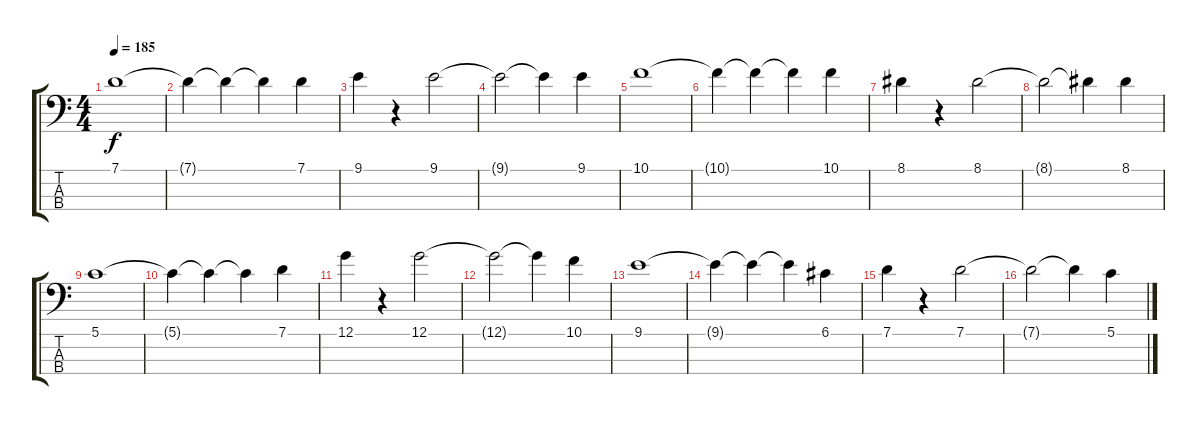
\track "" {instrument electricbassfinger}
\staff {score tabs}
\tuning (G2 D2 A1 E1) {hide}
\ts (4 4)
\tempo 185
\clef f4
\ks c
7.1.1{dy f} |
7.1{t}.4 7.1{t}.4 7.1{t}.4 7.1.4 |
9.1.4 r.4 9.1.2 |
9.1{t}.2 9.1{t}.4 9.1.4 |
10.1.1 |
10.1{t}.4 10.1{t}.4 10.1{t}.4 10.1.4 |
8.1.4 r.4 8.1.2 |
8.1{t}.2 8.1{t}.4 8.1.4 |
5.1.1 |
5.1{t}.4 5.1{t}.4 5.1{t}.4 7.1.4 |
12.1.4 r.4 12.1.2 |
12.1{t}.2 12.1{t}.4 10.1.4 |
9.1.1 |
9.1{t}.4 9.1{t}.4 9.1{t}.4 6.1.4 |
7.1.4 r.4 7.1.2 |
7.1{t}.2 7.1{t}.4 5.1.4
